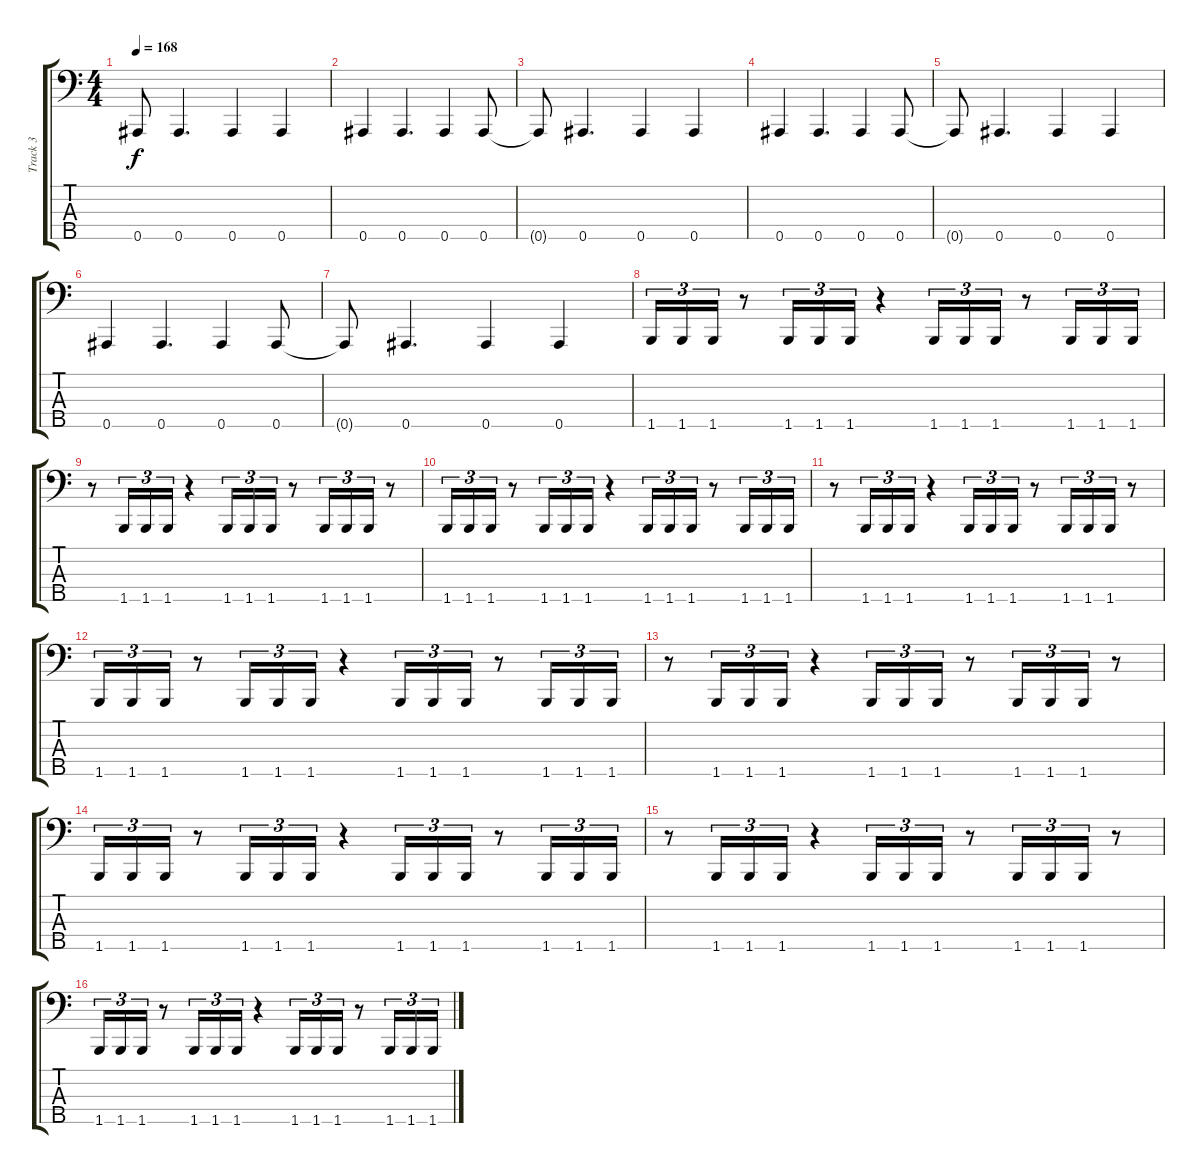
\track ("Track 3" "Track 3") {instrument electricbassfinger}
\staff {score tabs}
\tuning (Gb2 Db2 Ab1 Eb1 Bb0) {hide}
\ts (4 4)
\tempo 168
\clef f4
\ks c
0.5{t}.8{dy f} 0.5.4{d} 0.5.4 0.5.4 |
0.5.4 0.5.4{d} 0.5.4 0.5.8 |
0.5{t}.8 0.5.4{d} 0.5.4 0.5.4 |
0.5.4 0.5.4{d} 0.5.4 0.5.8 |
0.5{t}.8 0.5.4{d} 0.5.4 0.5.4 |
0.5.4 0.5.4{d} 0.5.4 0.5.8 |
0.5{t}.8 0.5.4{d} 0.5.4 0.5.4 |
1.5.16{tu (3 2)} 1.5.16{tu (3 2)} 1.5.16{tu (3 2)} r.8 1.5.16{tu (3 2)} 1.5.16{tu (3 2)} 1.5.16{tu (3 2)} r.4 1.5.16{tu (3 2)} 1.5.16{tu (3 2)} 1.5.16{tu (3 2)} r.8 1.5.16{tu (3 2)} 1.5.16{tu (3 2)} 1.5.16{tu (3 2)} |
r.8 1.5.16{tu (3 2)} 1.5.16{tu (3 2)} 1.5.16{tu (3 2)} r.4 1.5.16{tu (3 2)} 1.5.16{tu (3 2)} 1.5.16{tu (3 2)} r.8 1.5.16{tu (3 2)} 1.5.16{tu (3 2)} 1.5.16{tu (3 2)} r.8 |
1.5.16{tu (3 2)} 1.5.16{tu (3 2)} 1.5.16{tu (3 2)} r.8 1.5.16{tu (3 2)} 1.5.16{tu (3 2)} 1.5.16{tu (3 2)} r.4 1.5.16{tu (3 2)} 1.5.16{tu (3 2)} 1.5.16{tu (3 2)} r.8 1.5.16{tu (3 2)} 1.5.16{tu (3 2)} 1.5.16{tu (3 2)} |
r.8 1.5.16{tu (3 2)} 1.5.16{tu (3 2)} 1.5.16{tu (3 2)} r.4 1.5.16{tu (3 2)} 1.5.16{tu (3 2)} 1.5.16{tu (3 2)} r.8 1.5.16{tu (3 2)} 1.5.16{tu (3 2)} 1.5.16{tu (3 2)} r.8 |
1.5.16{tu (3 2)} 1.5.16{tu (3 2)} 1.5.16{tu (3 2)} r.8 1.5.16{tu (3 2)} 1.5.16{tu (3 2)} 1.5.16{tu (3 2)} r.4 1.5.16{tu (3 2)} 1.5.16{tu (3 2)} 1.5.16{tu (3 2)} r.8 1.5.16{tu (3 2)} 1.5.16{tu (3 2)} 1.5.16{tu (3 2)} |
r.8 1.5.16{tu (3 2)} 1.5.16{tu (3 2)} 1.5.16{tu (3 2)} r.4 1.5.16{tu (3 2)} 1.5.16{tu (3 2)} 1.5.16{tu (3 2)} r.8 1.5.16{tu (3 2)} 1.5.16{tu (3 2)} 1.5.16{tu (3 2)} r.8 |
1.5.16{tu (3 2)} 1.5.16{tu (3 2)} 1.5.16{tu (3 2)} r.8 1.5.16{tu (3 2)} 1.5.16{tu (3 2)} 1.5.16{tu (3 2)} r.4 1.5.16{tu (3 2)} 1.5.16{tu (3 2)} 1.5.16{tu (3 2)} r.8 1.5.16{tu (3 2)} 1.5.16{tu (3 2)} 1.5.16{tu (3 2)} |
r.8 1.5.16{tu (3 2)} 1.5.16{tu (3 2)} 1.5.16{tu (3 2)} r.4 1.5.16{tu (3 2)} 1.5.16{tu (3 2)} 1.5.16{tu (3 2)} r.8 1.5.16{tu (3 2)} 1.5.16{tu (3 2)} 1.5.16{tu (3 2)} r.8 |
1.5.16{tu (3 2)} 1.5.16{tu (3 2)} 1.5.16{tu (3 2)} r.8 1.5.16{tu (3 2)} 1.5.16{tu (3 2)} 1.5.16{tu (3 2)} r.4 1.5.16{tu (3 2)} 1.5.16{tu (3 2)} 1.5.16{tu (3 2)} r.8 1.5.16{tu (3 2)} 1.5.16{tu (3 2)} 1.5.16{tu (3 2)}
